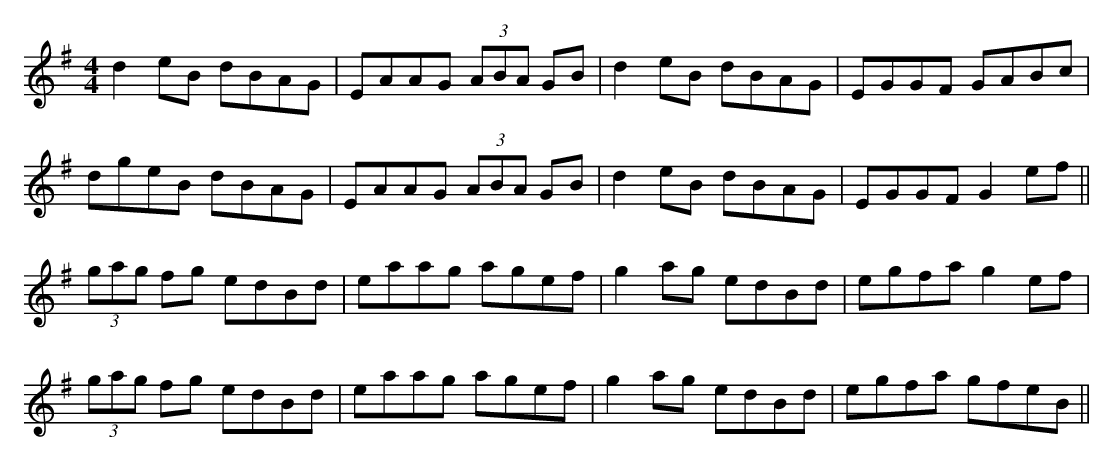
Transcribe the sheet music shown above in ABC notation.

X:1
M:4/4
K:G
d2 eB dBAG|EAAG (3ABA GB|d2 eB dBAG|EGGF GABc|
dgeB dBAG|EAAG (3ABA GB|d2 eB dBAG|EGGF G2 ef||
(3gag fg edBd|eaag agef|g2 ag edBd|egfa g2 ef|
(3gag fg edBd|eaag agef|g2 ag edBd|egfa gfeB||
